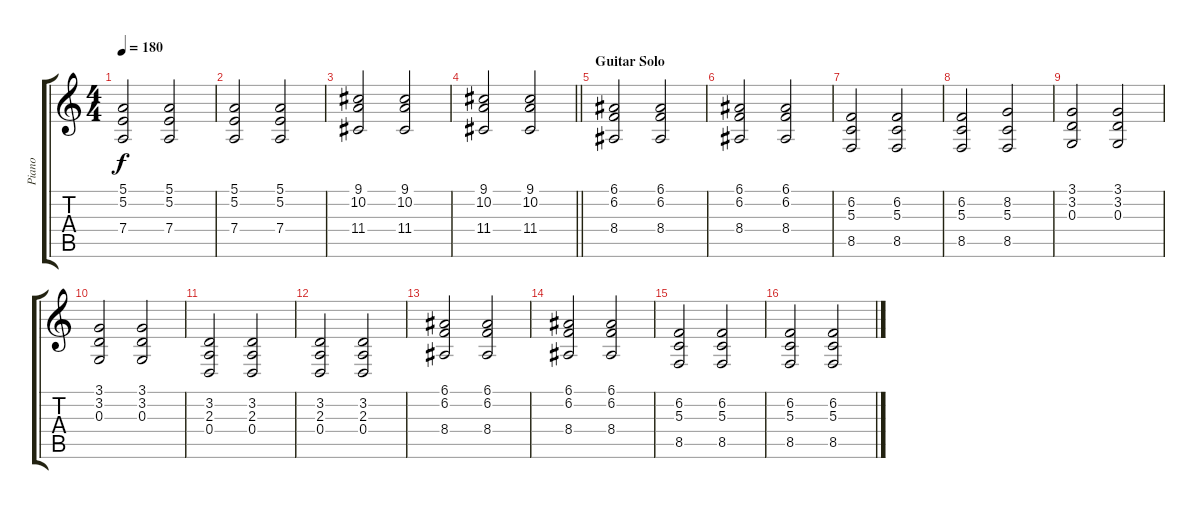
\track ("Piano" "Piano") {instrument brightacousticpiano}
\staff {score tabs}
\tuning (E4 B3 G3 D3 A2 D2) {hide}
\ts (4 4)
\tempo 180
\clef g2
\ks c
(5.1 5.2 7.4).2{dy f} (5.1 5.2 7.4).2 |
(5.1 5.2 7.4).2 (5.1 5.2 7.4).2 |
(9.1 10.2 11.4).2 (9.1 10.2 11.4).2 |
\barLineRight lightlight
(9.1 10.2 11.4).2 (9.1 10.2 11.4).2 |
\section ("" "Guitar Solo")
(6.1 6.2 8.4).2 (6.1 6.2 8.4).2 |
(6.1 6.2 8.4).2 (6.1 6.2 8.4).2 |
(6.2 5.3 8.5).2 (6.2 5.3 8.5).2 |
(6.2 5.3 8.5).2 (8.2 5.3 8.5).2 |
(3.1 3.2 0.3).2 (3.1 3.2 0.3).2 |
(3.1 3.2 0.3).2 (3.1 3.2 0.3).2 |
(3.2 2.3 0.4).2 (3.2 2.3 0.4).2 |
(3.2 2.3 0.4).2 (3.2 2.3 0.4).2 |
(6.1 6.2 8.4).2 (6.1 6.2 8.4).2 |
(6.1 6.2 8.4).2 (6.1 6.2 8.4).2 |
(6.2 5.3 8.5).2 (6.2 5.3 8.5).2 |
(6.2 5.3 8.5).2 (6.2 5.3 8.5).2
